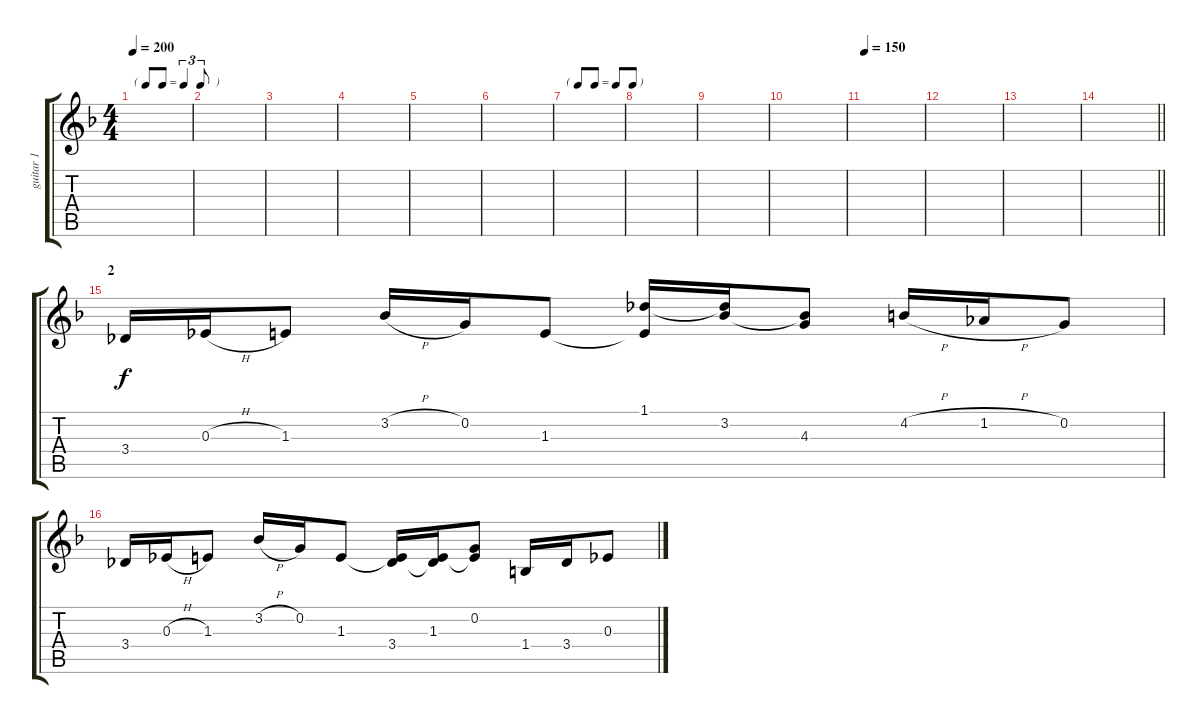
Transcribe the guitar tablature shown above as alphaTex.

\track ("guitar 1" "guitar 1") {instrument distortionguitar}
\staff {score tabs}
\tuning (C4 G3 Eb3 Bb2 F2 C2) {hide}
\ts (4 4)
\tf triplet8th
\tempo 200
\clef g2
\ks dminor
|
|
|
|
|
|
\tf none
|
|
|
|
\tempo 150
|
|
|
\barLineRight lightlight
|
\section ("" "2")
3.4.16 0.3{h}.16 1.3.8 3.2{h}.16 0.2.16 1.3.8 (1.1 1.3{t}).16 (1.1{t} 3.2).16 (3.2{t} 4.3).8 4.2{h}.16 1.2{h}.16 0.2.8 |
3.4.16 0.3{h}.16 1.3.8 3.2{h}.16 0.2.16 1.3.8 (1.3{t} 3.4).16 (1.3 3.4{t}).16 (0.2 1.3{t}).8 1.4.16 3.4.16 0.3.8
